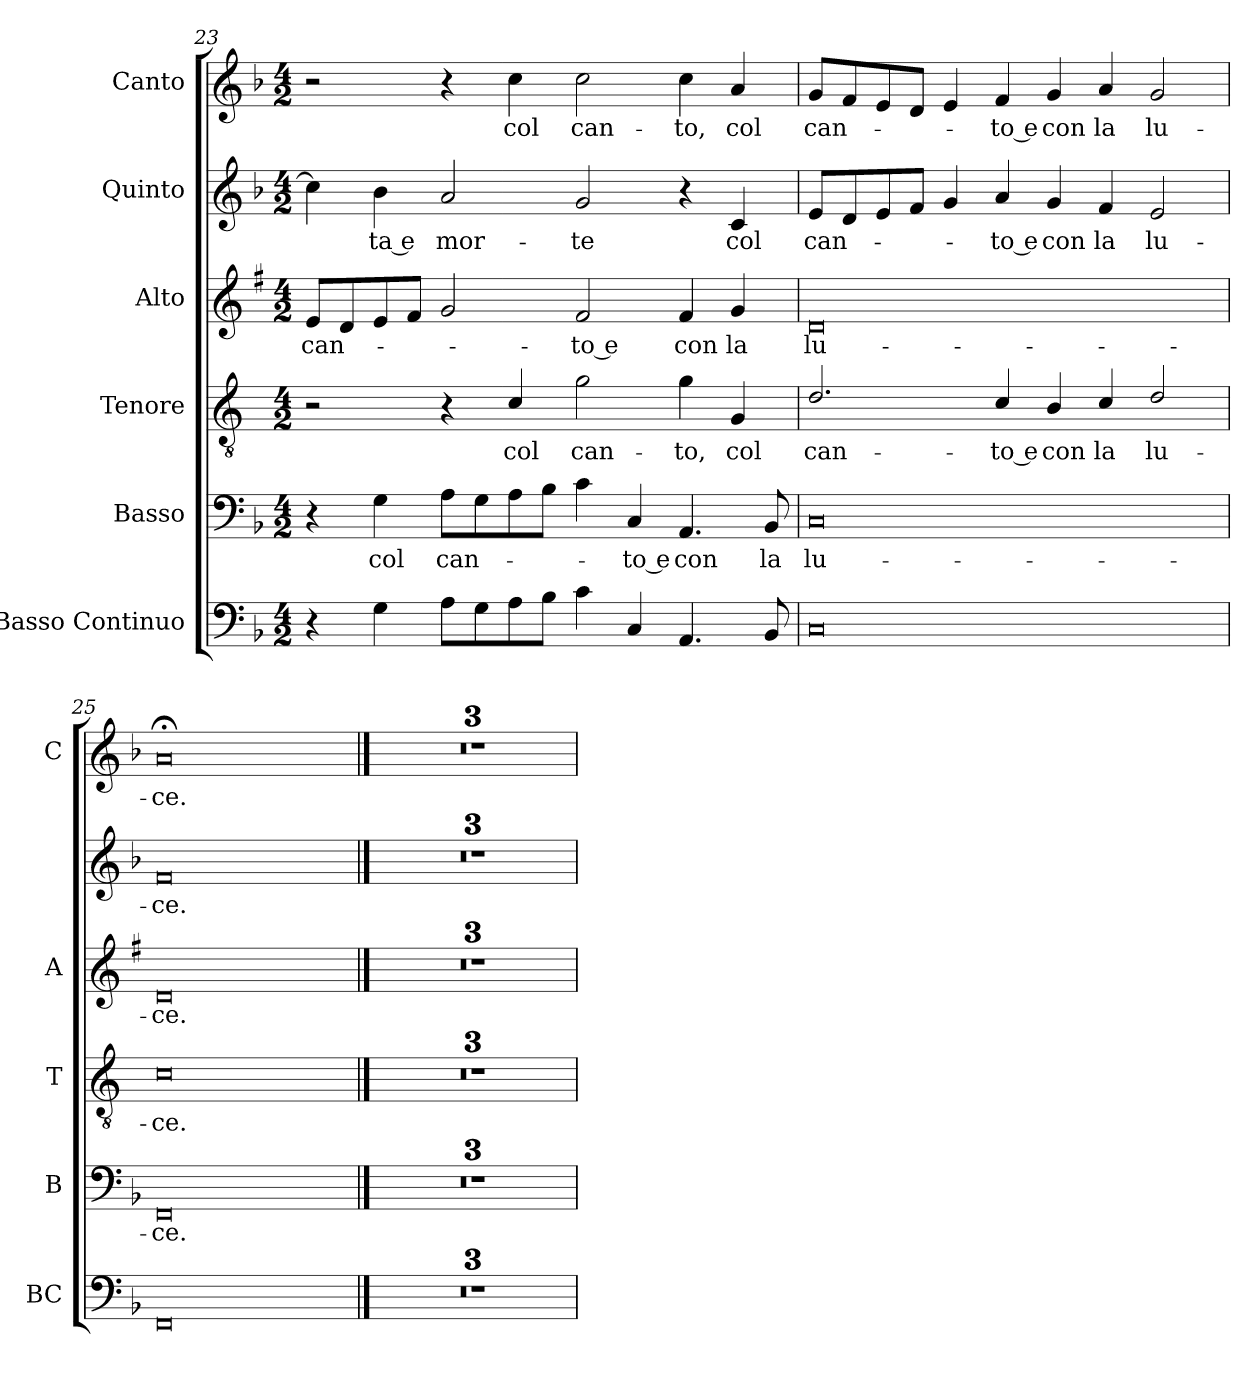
**kern	**kern	**text	**kern	**text	**kern	**text	**kern	**text	**kern	**text
*part6	*part5	*part5	*part4	*part4	*part3	*part3	*part2	*part2	*part1	*part1
*staff6	*staff5	*staff5	*staff4	*staff4	*staff3	*staff3	*staff2	*staff2	*staff1	*staff1
*I"Basso Continuo	*I"Basso	*	*I"Tenore	*	*I"Alto	*	*I"Quinto	*	*I"Canto	*
*I'BC	*I'B	*	*I'T	*	*I'A	*	*	*	*I'C	*
*clefF4	*clefF4	*	*clefGv2	*	*clefG2	*	*clefG2	*	*clefG2	*
*	*	*	*ITrd4c7	*	*ITrd1c2	*	*	*	*	*
*k[b-]	*k[b-]	*	*k[b-]	*	*k[b-]	*	*k[b-]	*	*k[b-]	*
*F:	*F:	*	*F:	*	*F:	*	*F:	*	*F:	*
*M4/2	*M4/2	*	*M4/2	*	*M4/2	*	*M4/2	*	*M4/2	*
=23	=23	=23	=23	=23	=23	=23	=23	=23	=23	=23
!	!	!	!	!	!	!LO:LY:b	!	!	!	!
4r	4r	.	2r	.	8d/L	can-	4cc\]	.	2r	.
.	.	.	.	.	8c/	.	.	.	.	.
!	!	!LO:LY:b	!	!	!	!	!	!LO:LY:b	!	!
4G\	4G\	col	.	.	8d/	.	4b-\	-ta e	.	.
.	.	.	.	.	8e/J	.	.	.	.	.
!	!	!LO:LY:b	!	!	!	!	!	!LO:LY:b	!	!
8A\L	8A\L	can-	4r	.	2f/	.	2a/	mor-	4r	.
8G\	8G\	.	.	.	.	.	.	.	.	.
!	!	!	!	!LO:LY:b	!	!	!	!	!	!LO:LY:b
8A\	8A\	.	4F/	col	.	.	.	.	4cc\	col
8B-\J	8B-\J	.	.	.	.	.	.	.	.	.
!	!	!	!	!LO:LY:b	!	!LO:LY:b	!	!LO:LY:b	!	!LO:LY:b
4c\	4c\	.	2c\	can-	2e/	-to e	2g/	-te	2cc\	can-
!	!	!LO:LY:b	!	!	!	!	!	!	!	!
4C/	4C/	-to e	.	.	.	.	.	.	.	.
!	!	!LO:LY:b	!	!LO:LY:b	!	!LO:LY:b	!	!	!	!LO:LY:b
4.AA/	4.AA/	con	4c\	-to,	4e/	con	4r	.	4cc\	-to,
!	!	!	!	!LO:LY:b	!	!LO:LY:b	!	!LO:LY:b	!	!LO:LY:b
.	.	.	4C/	col	4f/	la	4c/	col	4a/	col
!	!	!LO:LY:b	!	!	!	!	!	!	!	!
8BB-/	8BB-/	la	.	.	.	.	.	.	.	.
!!LO:LB:g=z
=24	=24	=24	=24	=24	=24	=24	=24	=24	=24	=24
!	!	!LO:LY:b	!	!LO:LY:b	!	!LO:LY:b	!	!LO:LY:b	!	!LO:LY:b
0C	0C	lu-	2.G/	can-	0c	lu-	8e/L	can-	8g/L	can-
.	.	.	.	.	.	.	8d/	.	8f/	.
.	.	.	.	.	.	.	8e/	.	8e/	.
.	.	.	.	.	.	.	8f/J	.	8d/J	.
.	.	.	.	.	.	.	4g/	.	4e/	.
!	!	!	!	!LO:LY:b	!	!	!	!LO:LY:b	!	!LO:LY:b
.	.	.	4F/	-to e	.	.	4a/	-to e	4f/	-to e
!	!	!	!	!LO:LY:b	!	!	!	!LO:LY:b	!	!LO:LY:b
.	.	.	4E/	con	.	.	4g/	con	4g/	con
!	!	!	!	!LO:LY:b	!	!	!	!LO:LY:b	!	!LO:LY:b
.	.	.	4F/	la	.	.	4f/	la	4a/	la
!	!	!	!	!LO:LY:b	!	!	!	!LO:LY:b	!	!LO:LY:b
.	.	.	2G/	lu-	.	.	2e/	lu-	2g/	lu-
=25	=25	=25	=25	=25	=25	=25	=25	=25	=25	=25
!	!	!LO:LY:b	!	!LO:LY:b	!	!LO:LY:b	!	!LO:LY:b	!	!LO:LY:b
0FF	0FF	-ce.	0F	-ce.	0c	-ce.	0f	-ce.	0a;<	-ce.
==26	==26	==26	==26	==26	==26	==26	==26	==26	==26	==26
0r	0r	.	0r	.	0r	.	0r	.	0r	.
=27	=27	=27	=27	=27	=27	=27	=27	=27	=27	=27
0r	0r	.	0r	.	0r	.	0r	.	0r	.
=28	=28	=28	=28	=28	=28	=28	=28	=28	=28	=28
0r	0r	.	0r	.	0r	.	0r	.	0r	.
=	=	=	=	=	=	=	=	=	=	=
*-	*-	*-	*-	*-	*-	*-	*-	*-	*-	*-
